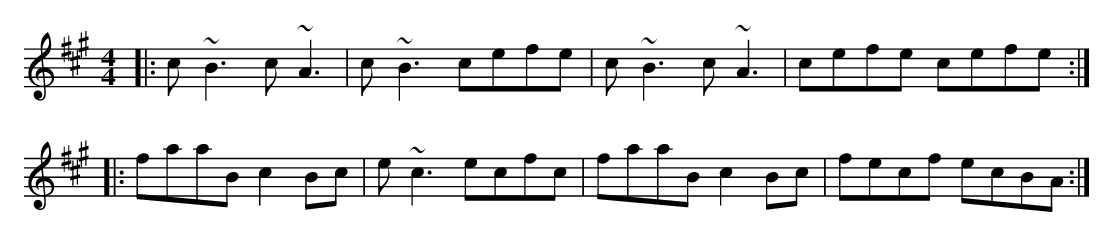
X:1
M:4/4
K:A
|:c~B3c~A3|c~B3 cefe|c~B3c~A3|cefe cefe:|
|:faaB c2Bc|e~c3 ecfc|faaB c2Bc|fecf ecBA:|
